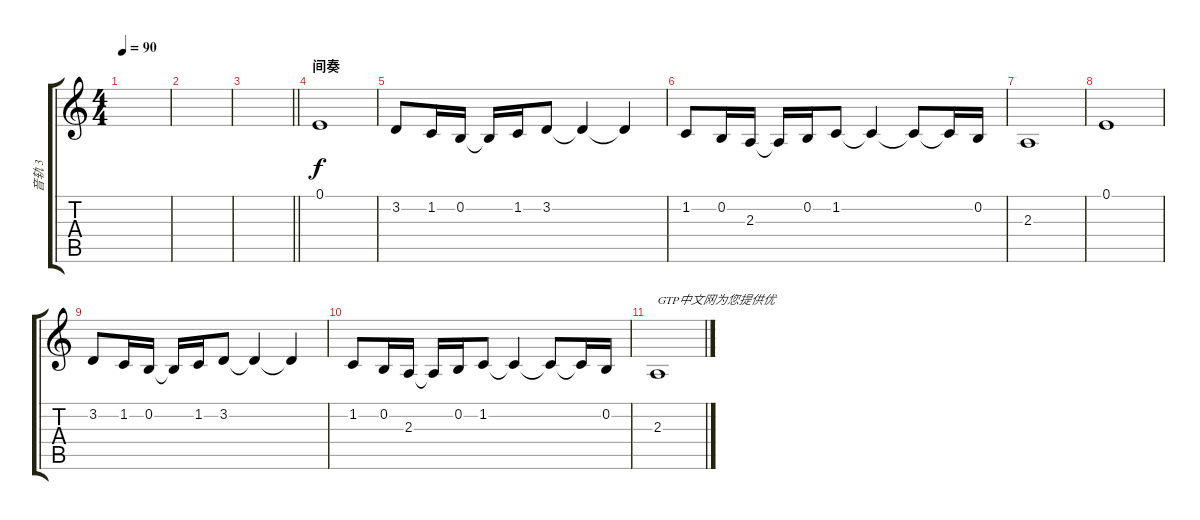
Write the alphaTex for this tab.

\track ("音轨 3" "音轨 3") {instrument cello}
\staff {score tabs}
\tuning (E4 B3 G3 D3 A2 E2) {hide}
\ts (4 4)
\tempo 90
\clef g2
\ks c
|
|
\barLineRight lightlight
|
\section ("" "间奏")
0.1.1 |
3.2.8 1.2.16 0.2.16 0.2{t}.16 1.2.16 3.2.8 3.2{t}.4 3.2{t}.4 |
1.2.8 0.2.16 2.3.16 2.3{t}.16 0.2.16 1.2.8 1.2{t}.4 1.2{t}.8 1.2{t}.16 0.2.16 |
2.3.1 |
0.1.1 |
3.2.8 1.2.16 0.2.16 0.2{t}.16 1.2.16 3.2.8 3.2{t}.4 3.2{t}.4 |
1.2.8 0.2.16 2.3.16 2.3{t}.16 0.2.16 1.2.8 1.2{t}.4 1.2{t}.8 1.2{t}.16 0.2.16 |
2.3.1{txt "GTP中文网为您提供优"}
